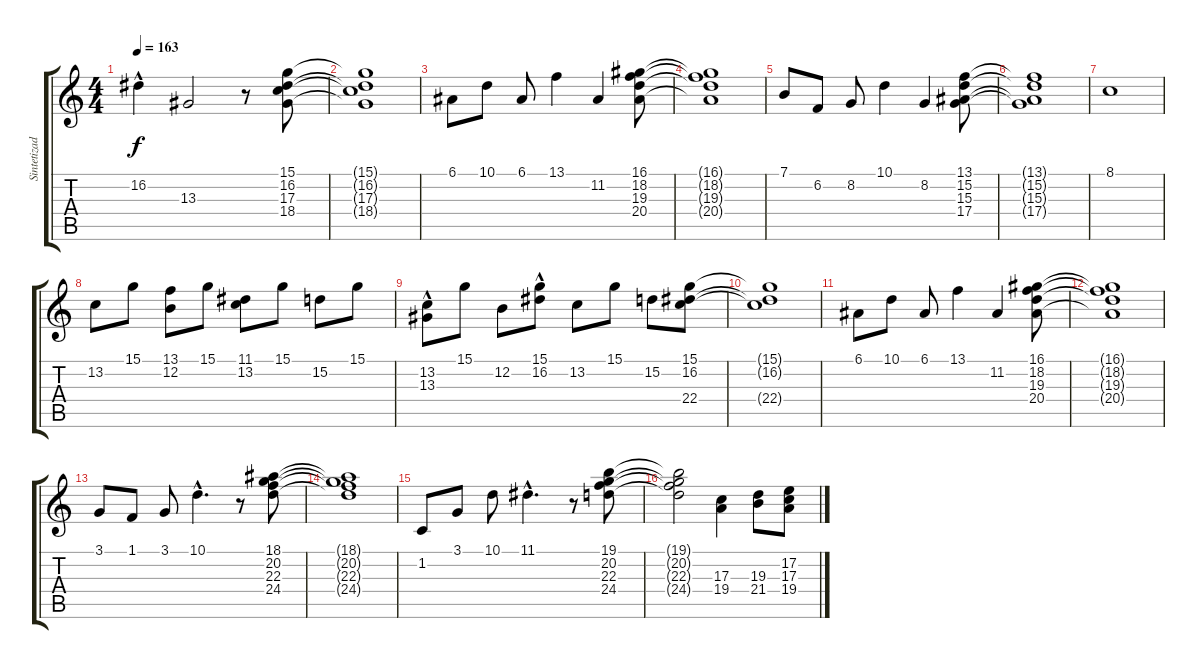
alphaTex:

\track ("Sintetizador" "Sintetizad") {instrument dulcimer}
\staff {score tabs}
\tuning (E4 B3 G3 D3 A2 E2) {hide}
\ts (4 4)
\tempo 163
\clef g2
\ks c
16.2{hac}.4{dy f} 13.3.2 r.8 (15.1 16.2 17.3 18.4).8 |
(15.1{t} 16.2{t} 17.3{t} 18.4{t}).1 |
6.1.8 10.1.8 6.1.8 13.1.4 11.2.4 (16.1 18.2 19.3 20.4).8 |
(16.1{t} 18.2{t} 19.3{t} 20.4{t}).1 |
7.1.8 6.2.8 8.2.8 10.1.4 8.2.4 (13.1 15.2 15.3 17.4).8 |
(13.1{t} 15.2{t} 15.3{t} 17.4{t}).1 |
8.1.1 |
13.2.8 15.1.8 (13.1 12.2).8 15.1.8 (11.1 13.2).8 15.1.8 15.2.8 15.1.8 |
(13.2 13.3{hac}).8 15.1.8 12.2.8 (15.1 16.2{hac}).8 13.2.8 15.1.8 15.2.8 (15.1 16.2 22.4).8 |
(15.1{t} 16.2{t} 22.4{t}).1 |
6.1.8 10.1.8 6.1.8 13.1.4 11.2.4 (16.1 18.2 19.3 20.4).8 |
(16.1{t} 18.2{t} 19.3{t} 20.4{t}).1 |
3.1.8 1.1.8 3.1.8 10.1{hac}.4{d} r.8 (18.1 20.2 22.3 24.4).8 |
(18.1{t} 20.2{t} 22.3{t} 24.4{t}).1 |
1.2.8 3.1.8 10.1.8 11.1{hac}.4{d} r.8 (19.1 20.2 22.3 24.4).8 |
(19.1{t} 20.2{t} 22.3{t} 24.4{t}).2 (17.3 19.4).4 (19.3 21.4).8 (17.2 17.3 19.4).8
